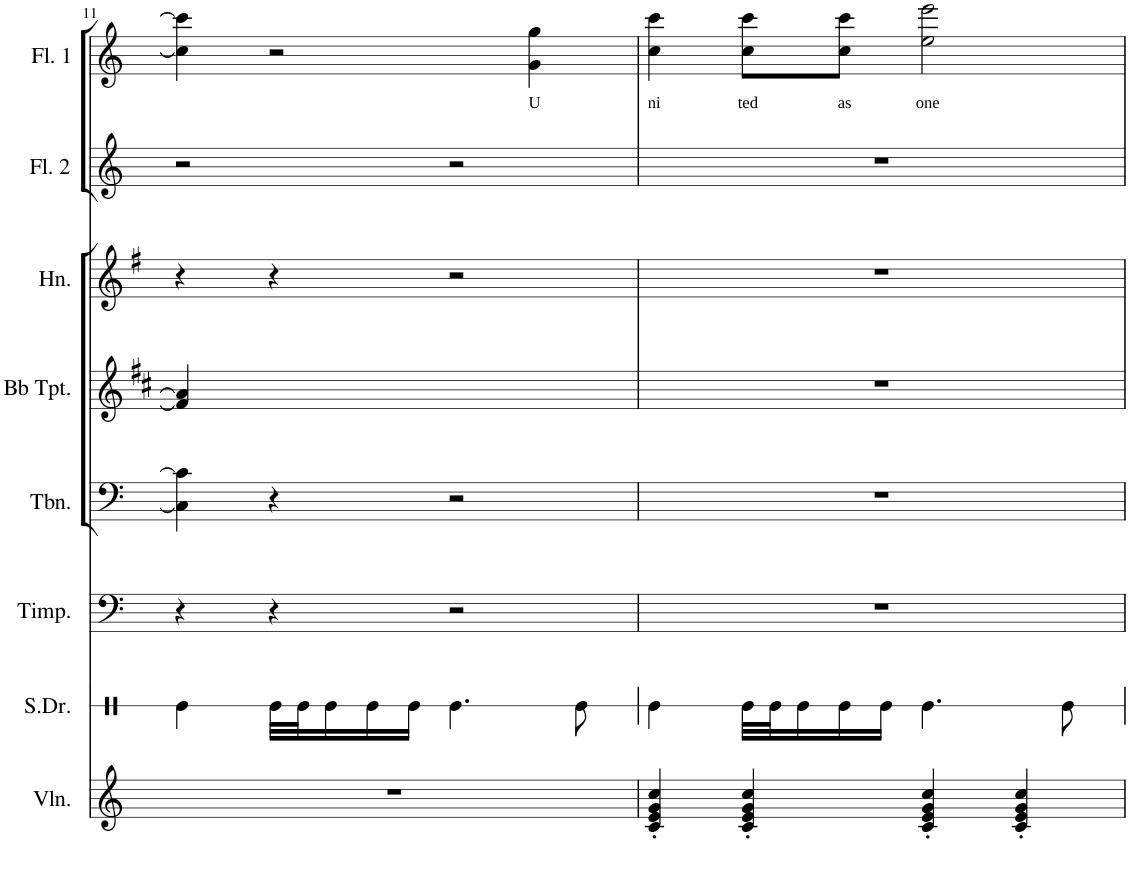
**kern	**kern	**kern	**kern	**kern	**kern	**kern	**kern	**text
*part8	*part7	*part6	*part5	*part4	*part3	*part2	*part1	*part1
*staff8	*staff7	*staff6	*staff5	*staff4	*staff3	*staff2	*staff1	*staff1
*I"Violin	*I"Snare Drum	*I"Timpani	*I"Trombone	*I"Trumpet in Bb	*I"Horn in F	*I"Flute 2	*I"Flute 1	*
*I'Vln.	*I'S.Dr.	*I'Timp.	*I'Tbn.	*	*I'Hn.	*I'Fl. 2	*I'Fl. 1	*
!!LO:PB:g=z
*clefG2	*clefX	*clefF4	*clefF4	*clefG2	*clefG2	*clefG2	*clefG2	*
*	*	*	*	*Trd1c2	*Trd4c7	*	*	*
*k[]	*k[]	*k[]	*k[]	*k[f#c#]	*k[f#]	*k[]	*k[]	*
*M4/4	*M4/4	*M4/4	*M4/4	*M4/4	*M4/4	*M4/4	*M4/4	*
=11	=11	=11	=11	=11	=11	=11	=11	=11
1r	4Re\	4r	4C\] 4c\]	4f#/] 4a/]	4r	2r	4cc\] 4ccc\]	.
.	32Re\LLL	4r	4r	2.ryy	4r	.	2r	.
.	32Re\J	.	.	.	.	.	.	.
.	16Re\	.	.	.	.	.	.	.
.	16Re\	.	.	.	.	.	.	.
.	16Re\JJ	.	.	.	.	.	.	.
.	4.Re\	2r	2r	.	2r	2r	.	.
!	!	!	!	!	!	!	!	!LO:LY:b
.	.	.	.	.	.	.	4g\ 4gg\	U
.	8Re\	.	.	.	.	.	.	.
=12	=12	=12	=12	=12	=12	=12	=12	=12
!	!	!	!	!	!	!	!	!LO:LY:b
4c/' 4e/' 4g/' 4cc/'	4Re\	1r	1r	1r	1r	1r	4cc\ 4ccc\	ni
!	!	!	!	!	!	!	!	!LO:LY:b
4c/' 4e/' 4g/' 4cc/'	32Re\LLL	.	.	.	.	.	8cc\ 8ccc\L	ted
.	32Re\J	.	.	.	.	.	.	.
.	16Re\	.	.	.	.	.	.	.
!	!	!	!	!	!	!	!	!LO:LY:b
.	16Re\	.	.	.	.	.	8cc\ 8ccc\J	as
.	16Re\JJ	.	.	.	.	.	.	.
!	!	!	!	!	!	!	!	!LO:LY:b
4c/' 4e/' 4g/' 4cc/'	4.Re\	.	.	.	.	.	2ee\ 2eee\	one
4c/' 4e/' 4g/' 4cc/'	.	.	.	.	.	.	.	.
.	8Re\	.	.	.	.	.	.	.
=	=	=	=	=	=	=	=	=
*-	*-	*-	*-	*-	*-	*-	*-	*-
